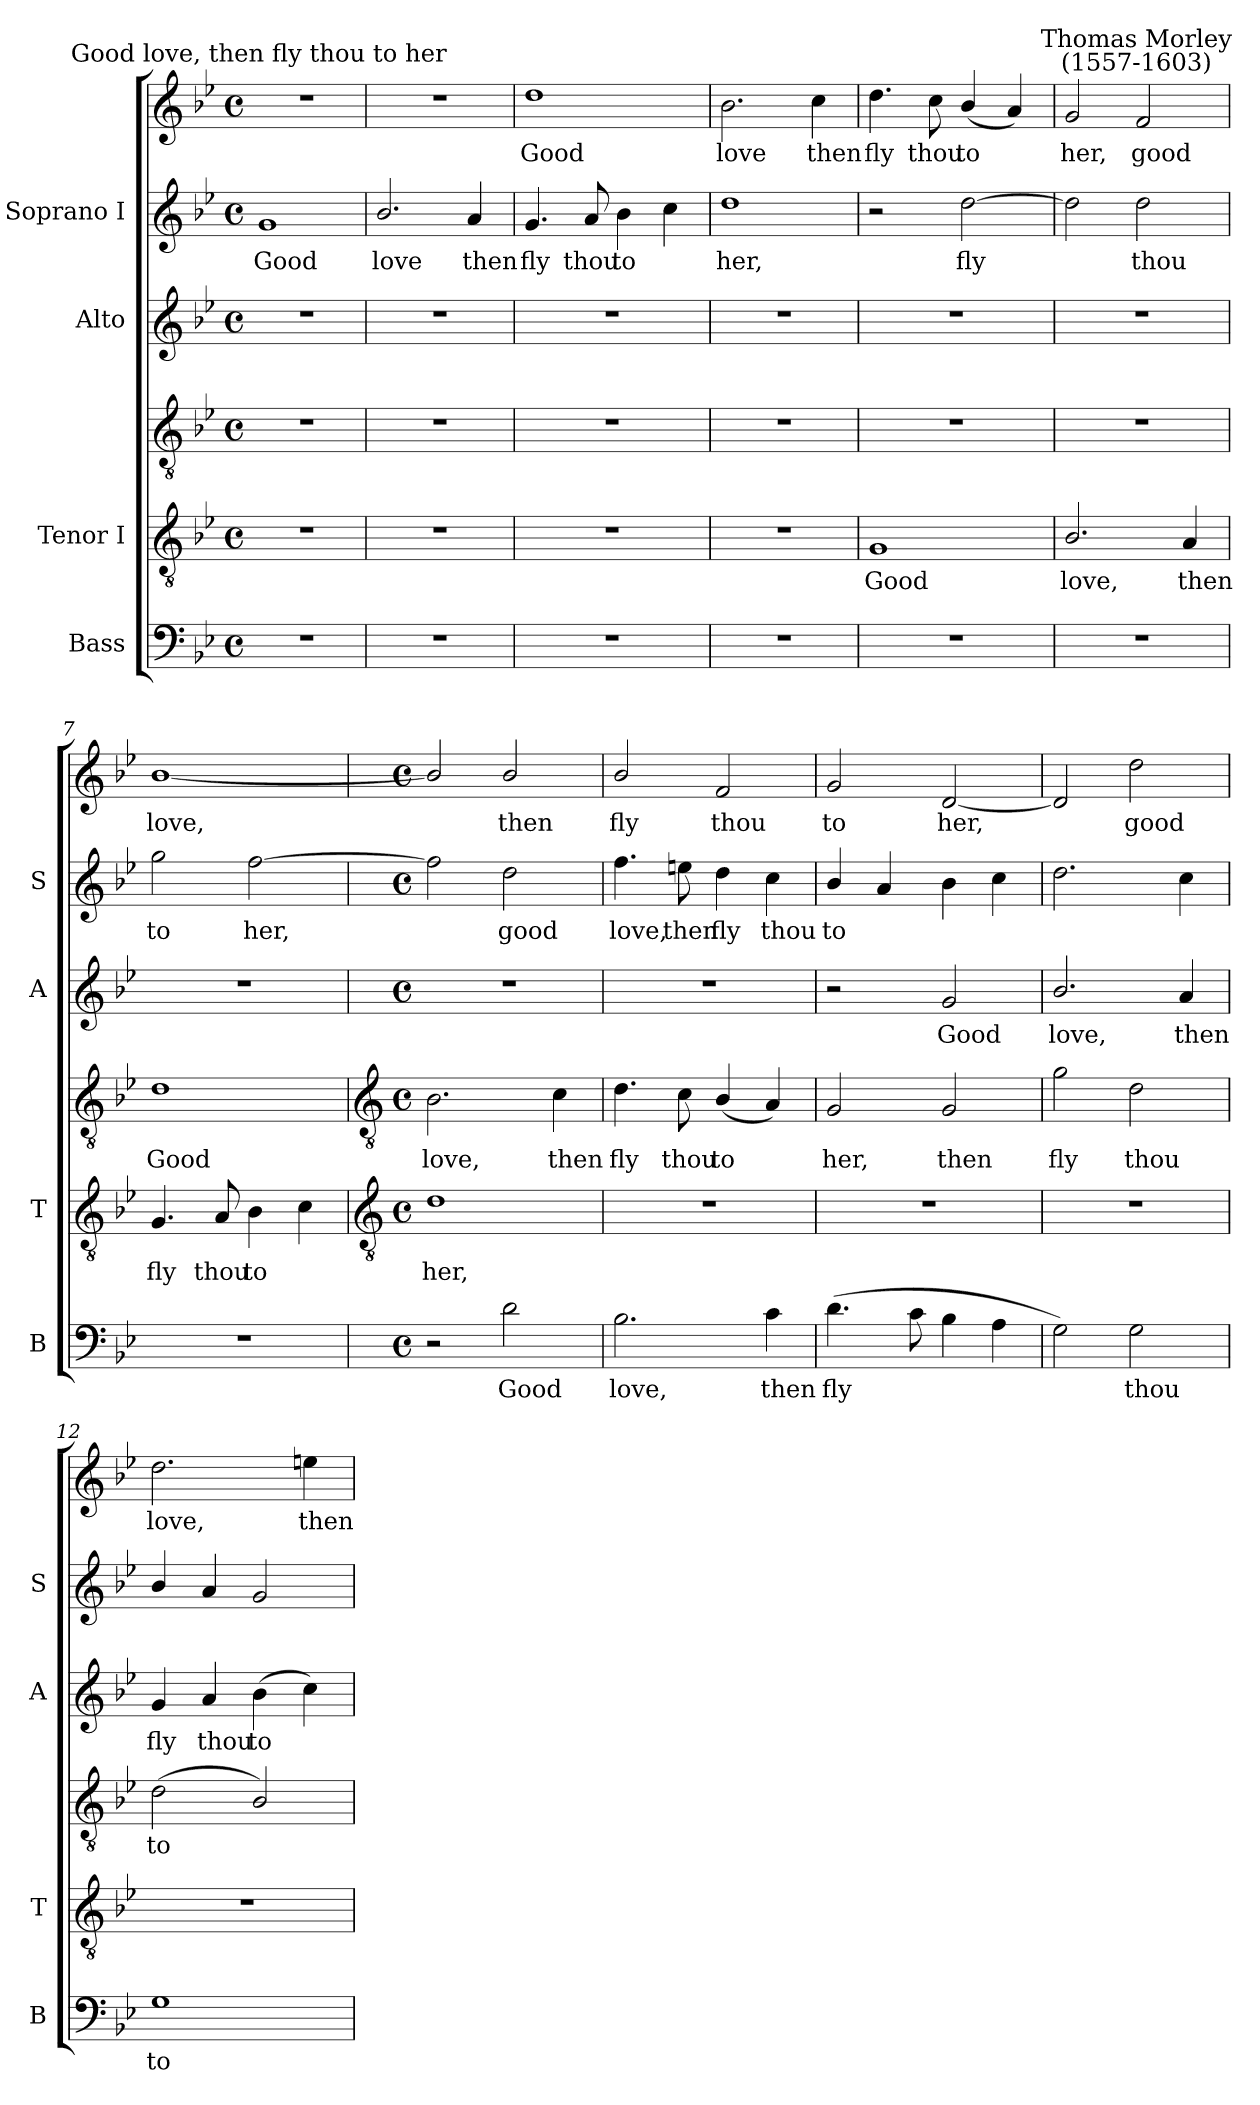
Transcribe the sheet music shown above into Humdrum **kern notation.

**kern	**text	**kern	**text	**kern	**text	**kern	**text	**kern	**text	**kern	**text
*part4	*part4	*part3	*part3	*part3	*part3	*part2	*part2	*part1	*part1	*part1	*part1
*staff6	*staff6	*staff5	*staff5	*staff4	*staff4	*staff3	*staff3	*staff2	*staff2	*staff1	*staff1
*I"Bass	*	*I"Tenor I	*	*	*	*I"Alto	*	*I"Soprano I	*	*	*
*I'B	*	*I'T	*	*	*	*I'A	*	*I'S	*	*	*
*clefF4	*	*clefGv2	*	*clefGv2	*	*clefG2	*	*clefG2	*	*clefG2	*
*k[b-e-]	*	*k[b-e-]	*	*k[b-e-]	*	*k[b-e-]	*	*k[b-e-]	*	*k[b-e-]	*
*B-:	*	*B-:	*	*B-:	*	*B-:	*	*B-:	*	*B-:	*
*M4/4	*	*M4/4	*	*M4/4	*	*M4/4	*	*M4/4	*	*M4/4	*
*met(c)	*	*met(c)	*	*met(c)	*	*met(c)	*	*met(c)	*	*met(c)	*
=1	=1	=1	=1	=1	=1	=1	=1	=1	=1	=1	=1
!	!	!	!	!	!	!	!	!	!	!LO:TX:a:cj:t=Good love, then fly thou to her	!
!	!	!	!	!	!	!	!	!	!LO:LY:b	!	!
1r	.	1r	.	1r	.	1r	.	1g	Good	1r	.
=2	=2	=2	=2	=2	=2	=2	=2	=2	=2	=2	=2
!	!	!	!	!	!	!	!	!	!LO:LY:b	!	!
1r	.	1r	.	1r	.	1r	.	2.b-/	love	1r	.
!	!	!	!	!	!	!	!	!	!LO:LY:b	!	!
.	.	.	.	.	.	.	.	4a	then	.	.
=3	=3	=3	=3	=3	=3	=3	=3	=3	=3	=3	=3
!	!	!	!	!	!	!	!	!	!LO:LY:b	!	!LO:LY:b
1r	.	1r	.	1r	.	1r	.	4.g	fly	1dd	Good
!	!	!	!	!	!	!	!	!	!LO:LY:b	!	!
.	.	.	.	.	.	.	.	8a	thou	.	.
!	!	!	!	!	!	!	!	!	!LO:LY:b	!	!
.	.	.	.	.	.	.	.	4b-	to	.	.
.	.	.	.	.	.	.	.	4cc	.	.	.
=4	=4	=4	=4	=4	=4	=4	=4	=4	=4	=4	=4
!	!	!	!	!	!	!	!	!	!LO:LY:b	!	!LO:LY:b
1r	.	1r	.	1r	.	1r	.	1dd	her,	2.b-	love
!	!	!	!	!	!	!	!	!	!	!	!LO:LY:b
.	.	.	.	.	.	.	.	.	.	4cc	then
=5	=5	=5	=5	=5	=5	=5	=5	=5	=5	=5	=5
!	!	!	!LO:LY:b	!	!	!	!	!	!	!	!LO:LY:b
1r	.	1G	Good	1r	.	1r	.	2r	.	4.dd	fly
!	!	!	!	!	!	!	!	!	!	!	!LO:LY:b
.	.	.	.	.	.	.	.	.	.	8cc	thou
!	!	!	!	!	!	!	!	!	!LO:LY:b	!	!LO:LY:b
.	.	.	.	.	.	.	.	[2dd	fly	(<4b-/	to
.	.	.	.	.	.	.	.	.	.	4a)	.
=6	=6	=6	=6	=6	=6	=6	=6	=6	=6	=6	=6
!	!	!	!LO:LY:b	!	!	!	!	!	!	!	!LO:LY:b
1r	.	2.B-/	love,	1r	.	1r	.	2dd]	.	2g	her,
!	!	!	!	!	!	!	!	!	!	!LO:TX:a:cj:t=Thomas Morley\n(1557-1603)	!
!	!	!	!	!	!	!	!	!	!LO:LY:b	!	!LO:LY:b
.	.	.	.	.	.	.	.	2dd	thou	2f	good
!	!	!	!LO:LY:b	!	!	!	!	!	!	!	!
.	.	4A	then	.	.	.	.	.	.	.	.
=7	=7	=7	=7	=7	=7	=7	=7	=7	=7	=7	=7
!	!	!	!LO:LY:b	!	!LO:LY:b	!	!	!	!LO:LY:b	!	!LO:LY:b
1r	.	4.G	fly	1d	Good	1r	.	2gg	to	[1b-/	love,
!	!	!	!LO:LY:b	!	!	!	!	!	!	!	!
.	.	8A	thou	.	.	.	.	.	.	.	.
!	!	!	!LO:LY:b	!	!	!	!	!	!LO:LY:b	!	!
.	.	4B-	to	.	.	.	.	[2ff	her,	.	.
.	.	4c	.	.	.	.	.	.	.	.	.
!!LO:LB:g=z
=8	=8	=8	=8	=8	=8	=8	=8	=8	=8	=8	=8
*	*	*clefGv2	*	*clefGv2	*	*	*	*	*	*	*
*M4/4	*	*M4/4	*	*M4/4	*	*M4/4	*	*M4/4	*	*M4/4	*
*met(c)	*	*met(c)	*	*met(c)	*	*met(c)	*	*met(c)	*	*met(c)	*
!	!	!	!LO:LY:b	!	!LO:LY:b	!	!	!	!	!	!
2r	.	1d	her,	2.B-	love,	1r	.	2ff]	.	2b-/]	.
!	!LO:LY:b	!	!	!	!	!	!	!	!LO:LY:b	!	!LO:LY:b
2d	Good	.	.	.	.	.	.	2dd	good	2b-/	then
!	!	!	!	!	!LO:LY:b	!	!	!	!	!	!
.	.	.	.	4c	then	.	.	.	.	.	.
=9	=9	=9	=9	=9	=9	=9	=9	=9	=9	=9	=9
!	!LO:LY:b	!	!	!	!LO:LY:b	!	!	!	!LO:LY:b	!	!LO:LY:b
2.B-	love,	1r	.	4.d	fly	1r	.	4.ff	love,	2b-/	fly
!	!	!	!	!	!LO:LY:b	!	!	!	!LO:LY:b	!	!
.	.	.	.	8c	thou	.	.	8een	then	.	.
!	!	!	!	!	!LO:LY:b	!	!	!	!LO:LY:b	!	!LO:LY:b
.	.	.	.	(<4B-/	to	.	.	4dd	fly	2f	thou
!	!LO:LY:b	!	!	!	!	!	!	!	!LO:LY:b	!	!
4c	then	.	.	4A)	.	.	.	4cc	thou	.	.
=10	=10	=10	=10	=10	=10	=10	=10	=10	=10	=10	=10
!	!LO:LY:b	!	!	!	!LO:LY:b	!	!	!	!LO:LY:b	!	!LO:LY:b
(>4.d	fly	1r	.	2G	her,	2r	.	4b-/	to	2g	to
.	.	.	.	.	.	.	.	4a	.	.	.
8c	.	.	.	.	.	.	.	.	.	.	.
!	!	!	!	!	!LO:LY:b	!	!LO:LY:b	!	!	!	!LO:LY:b
4B-	.	.	.	2G	then	2g	Good	4b-	.	[2d	her,
4A	.	.	.	.	.	.	.	4cc	.	.	.
=11	=11	=11	=11	=11	=11	=11	=11	=11	=11	=11	=11
!	!	!	!	!	!LO:LY:b	!	!LO:LY:b	!	!	!	!
2G)	.	1r	.	2g	fly	2.b-/	love,	2.dd	.	2d]	.
!	!LO:LY:b	!	!	!	!LO:LY:b	!	!	!	!	!	!LO:LY:b
2G	thou	.	.	2d	thou	.	.	.	.	2dd	good
!	!	!	!	!	!	!	!LO:LY:b	!	!	!	!
.	.	.	.	.	.	4a	then	4cc	.	.	.
=12	=12	=12	=12	=12	=12	=12	=12	=12	=12	=12	=12
!	!LO:LY:b	!	!	!	!LO:LY:b	!	!LO:LY:b	!	!	!	!LO:LY:b
1G	to	1r	.	(<2d	to	4g	fly	4b-/	.	2.dd	love,
!	!	!	!	!	!	!	!LO:LY:b	!	!	!	!
.	.	.	.	.	.	4a	thou	4a	.	.	.
!	!	!	!	!	!	!	!LO:LY:b	!	!	!	!
.	.	.	.	2B-/)	.	(>4b-	to	2g	.	.	.
!	!	!	!	!	!	!	!	!	!	!	!LO:LY:b
.	.	.	.	.	.	4cc)	.	.	.	4een	then
=	=	=	=	=	=	=	=	=	=	=	=
*-	*-	*-	*-	*-	*-	*-	*-	*-	*-	*-	*-
